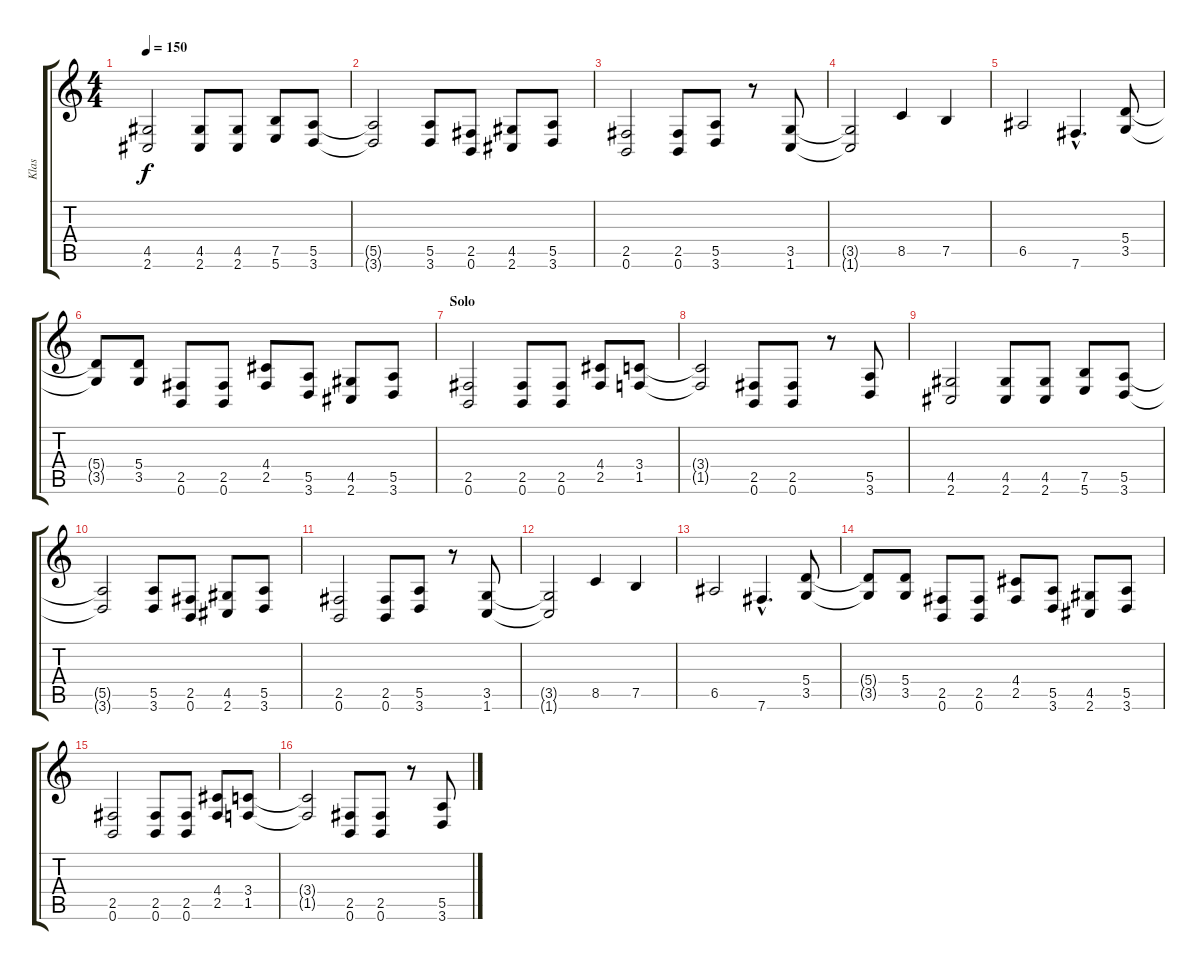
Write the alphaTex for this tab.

\track ("Klas" "Klas") {instrument distortionguitar}
\staff {score tabs}
\tuning (B3 Gb3 D3 A2 E2 B1) {hide}
\ts (4 4)
\tempo 150
\clef g2
\ks c
(4.5 2.6).2{dy f} (4.5 2.6).8 (4.5 2.6).8 (7.5 5.6).8 (5.5 3.6).8 |
(5.5{t} 3.6{t}).2 (5.5 3.6).8 (2.5 0.6).8 (4.5 2.6).8 (5.5 3.6).8 |
(2.5 0.6).2 (2.5 0.6).8 (5.5 3.6).8 r.8 (3.5 1.6).8 |
(3.5{t} 1.6{t}).2 8.5.4 7.5.4 |
6.5.2 7.6{hac}.4{d} (5.4 3.5).8 |
(5.4{t} 3.5{t}).8 (5.4 3.5).8 (2.5 0.6).8 (2.5 0.6).8 (4.4 2.5).8 (5.5 3.6).8 (4.5 2.6).8 (5.5 3.6).8 |
\section ("" "Solo")
(2.5 0.6).2 (2.5 0.6).8 (2.5 0.6).8 (4.4 2.5).8 (3.4 1.5).8 |
(3.4{t} 1.5{t}).2 (2.5 0.6).8 (2.5 0.6).8 r.8 (5.5 3.6).8 |
(4.5 2.6).2 (4.5 2.6).8 (4.5 2.6).8 (7.5 5.6).8 (5.5 3.6).8 |
(5.5{t} 3.6{t}).2 (5.5 3.6).8 (2.5 0.6).8 (4.5 2.6).8 (5.5 3.6).8 |
(2.5 0.6).2 (2.5 0.6).8 (5.5 3.6).8 r.8 (3.5 1.6).8 |
(3.5{t} 1.6{t}).2 8.5.4 7.5.4 |
6.5.2 7.6{hac}.4{d} (5.4 3.5).8 |
(5.4{t} 3.5{t}).8 (5.4 3.5).8 (2.5 0.6).8 (2.5 0.6).8 (4.4 2.5).8 (5.5 3.6).8 (4.5 2.6).8 (5.5 3.6).8 |
(2.5 0.6).2 (2.5 0.6).8 (2.5 0.6).8 (4.4 2.5).8 (3.4 1.5).8 |
(3.4{t} 1.5{t}).2 (2.5 0.6).8 (2.5 0.6).8 r.8 (5.5 3.6).8
